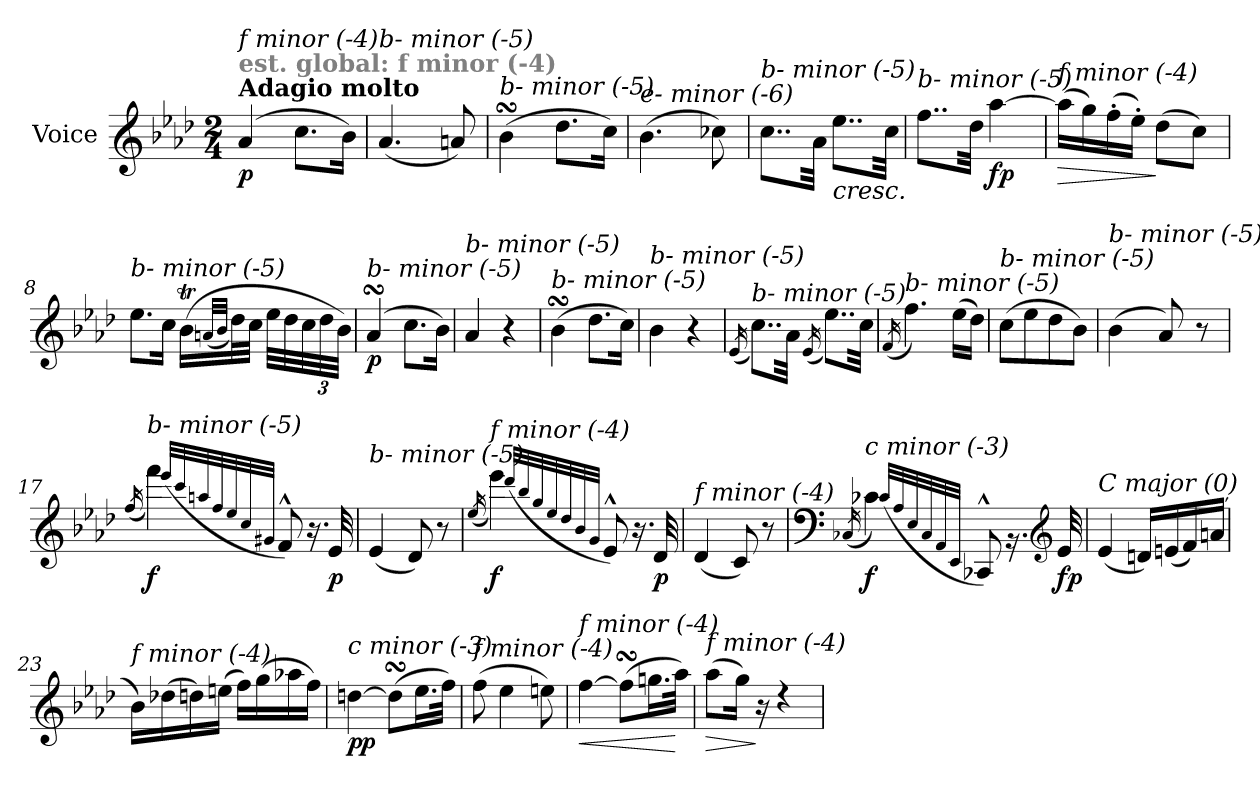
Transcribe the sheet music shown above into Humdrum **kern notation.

**kern	**dynam
*part1	*part1
*staff1	*staff1
*I"Voice	*
*I'V	*
*clefG2	*
*k[b-e-a-d-]	*
*A-:	*
*M2/4	*
*MM30	*
=1	=1
!LO:TX:a:B:t=Adagio molto	!
!LO:TX:a:B:color=#808080:t=est. global&colon; f minor (-4)	!
!LO:TX:i:t=f minor (-4)	!
!	!LO:DY:b
(>4a-/	p
8.cc\L	.
16b-\Jk)	.
=2	=2
!LO:TX:i:t=b- minor (-5)	!
(<4.a-/	.
8an/)	.
=3	=3
!LO:TX:i:t=b- minor (-5)	!
(>4b-sSSS\	.
8.dd-\L	.
16cc\Jk)	.
=4	=4
!LO:TX:i:t=e- minor (-6)	!
(>4.b-\	.
8cc-Xi\)	.
=5	=5
!LO:TX:i:t=b- minor (-5)	!
8..cc\L	.
32a-\Jkk	.
!LO:TX:b:i:t=cresc.	!
8..ee-\L	.
32cc\Jkk	.
=6	=6
!LO:TX:i:t=b- minor (-5)	!
8..ff\L	.
32dd-\Jkk	.
!	!LO:DY:b
[4aa-\	fp
=7	=7
!LO:TX:i:t=f minor (-4)	!
!	!LO:HP:b
(>16aa-\LL]	>
16gg\)	.
(>16ff'>\	.
16ee-'>\JJ)	.
(>8dd-\L	]
8cc\J)	.
!!LO:LB:g=z
=8	=8
!LO:TX:i:t=b- minor (-5)	!
8.ee-\L	.
16cc\Jk	.
(>16b-T\LL	.
(<32qan/LLL	.
32qb-/JJJ	.
32dd-\L)	.
32cc\JJJ	.
32ee-\LLL	.
32dd-\	.
*Xbrackettup	*
48cc\	.
48dd-\	.
48b-\JJJ)	.
=9	=9
!LO:TX:i:t=b- minor (-5)	!
!	!LO:DY:b
(>4a-sSSs/	p
8.cc\L	.
16b-\Jk)	.
=10	=10
!LO:TX:i:t=b- minor (-5)	!
4a-/	.
4r	.
=11	=11
!LO:TX:i:t=b- minor (-5)	!
(>4b-sSSS\	.
8.dd-\L	.
16cc\Jk)	.
=12	=12
!LO:TX:i:t=b- minor (-5)	!
4b-\	.
4r	.
=13	=13
(<16qe-/	.
!LO:TX:i:t=b- minor (-5)	!
8..cc\L)	.
32a-\Jkk	.
(<16qe-/	.
8..ee-\L)	.
32cc\Jkk	.
!!LO:LB:g=z
=14	=14
(<16qf/	.
!LO:TX:i:t=b- minor (-5)	!
4.ff\)	.
(>16ee-\LL	.
16dd-\JJ)	.
=15	=15
!LO:TX:i:t=b- minor (-5)	!
(>8cc\L	.
8ee-\	.
8dd-\	.
8b-\J)	.
=16	=16
!LO:TX:i:t=b- minor (-5)	!
(>4b-\	.
8a-/)	.
8r	.
=17	=17
(<16qff/	.
!LO:TX:i:t=b- minor (-5)	!
!	!LO:DY:b
4fff\)	f
(<32qeee-/LLL	.
32qccc/	.
32qaan/	.
32qff/	.
32qee-/	.
32qcc/	.
32qg#Xi/JJJ	.
8f^^</)	.
16.r	.
!	!LO:DY:b
32e-/	p
=18	=18
!LO:TX:i:t=b- minor (-5)	!
(<4e-/	.
8d-/)	.
8r	.
!!LO:LB:g=z
=19	=19
(<16qee-/	.
!LO:TX:i:t=f minor (-4)	!
!	!LO:DY:b
4eee-\)	f
(<32qddd-/LLL	.
32qbb-/	.
32qgg/	.
32qee-/	.
32qdd-/	.
32qb-/	.
32qg/JJJ	.
8e-^^</)	.
16.r	.
!	!LO:DY:b
32d-/	p
=20	=20
!LO:TX:i:t=f minor (-4)	!
(<4d-/	.
8c/)	.
8r	.
=21	=21
*clefF4	*
(<16qC-X/	.
!LO:TX:i:t=c minor (-3)	!
!	!LO:DY:b
4c-X\)	f
(<32qc-/LLL	.
32qA-/	.
32qE-/	.
32qC-/	.
32qAA-/	.
32qEE-/JJJ	.
8CC-X^^</)	.
16.rBB	.
*clefG2	*
!	!LO:DY:b
32e-/	fp
=22	=22
!LO:TX:i:t=C major (0)	!
(<4e-/	.
16dn/LL)	.
(<16en/	.
16f/)	.
(>16an/JJ	.
!!LO:LB:g=z
=23	=23
!LO:TX:i:t=f minor (-4)	!
16b-\LL)	.
(>16dd-Xi\	.
16ddn\)	.
(>16een\JJ	.
16ff\LL)	.
(>16gg\	.
16aa-X\	.
16ff\JJ)	.
=24	=24
!LO:TX:i:t=c minor (-3)	!
!	!LO:DY:b
[4ddn\	pp
(>8ddsSsS\L]	.
16.ee-\L	.
32ff\JJk)	.
=25	=25
!LO:TX:i:t=f minor (-4)	!
(>8ff\	.
4ee-\	.
8een\)	.
=26	=26
!LO:TX:i:t=f minor (-4)	!
!	!LO:HP:b
[4ff\	<
(>8ffsSSS\L]	.
16.ggn\L	.
32aa-\JJk)	[
=27	=27
!LO:TX:i:t=f minor (-4)	!
!	!LO:HP:b
(>8aa-\L	>
16gg\Jk)	.
16r	]
4rdd	.
=	=
*-	*-
